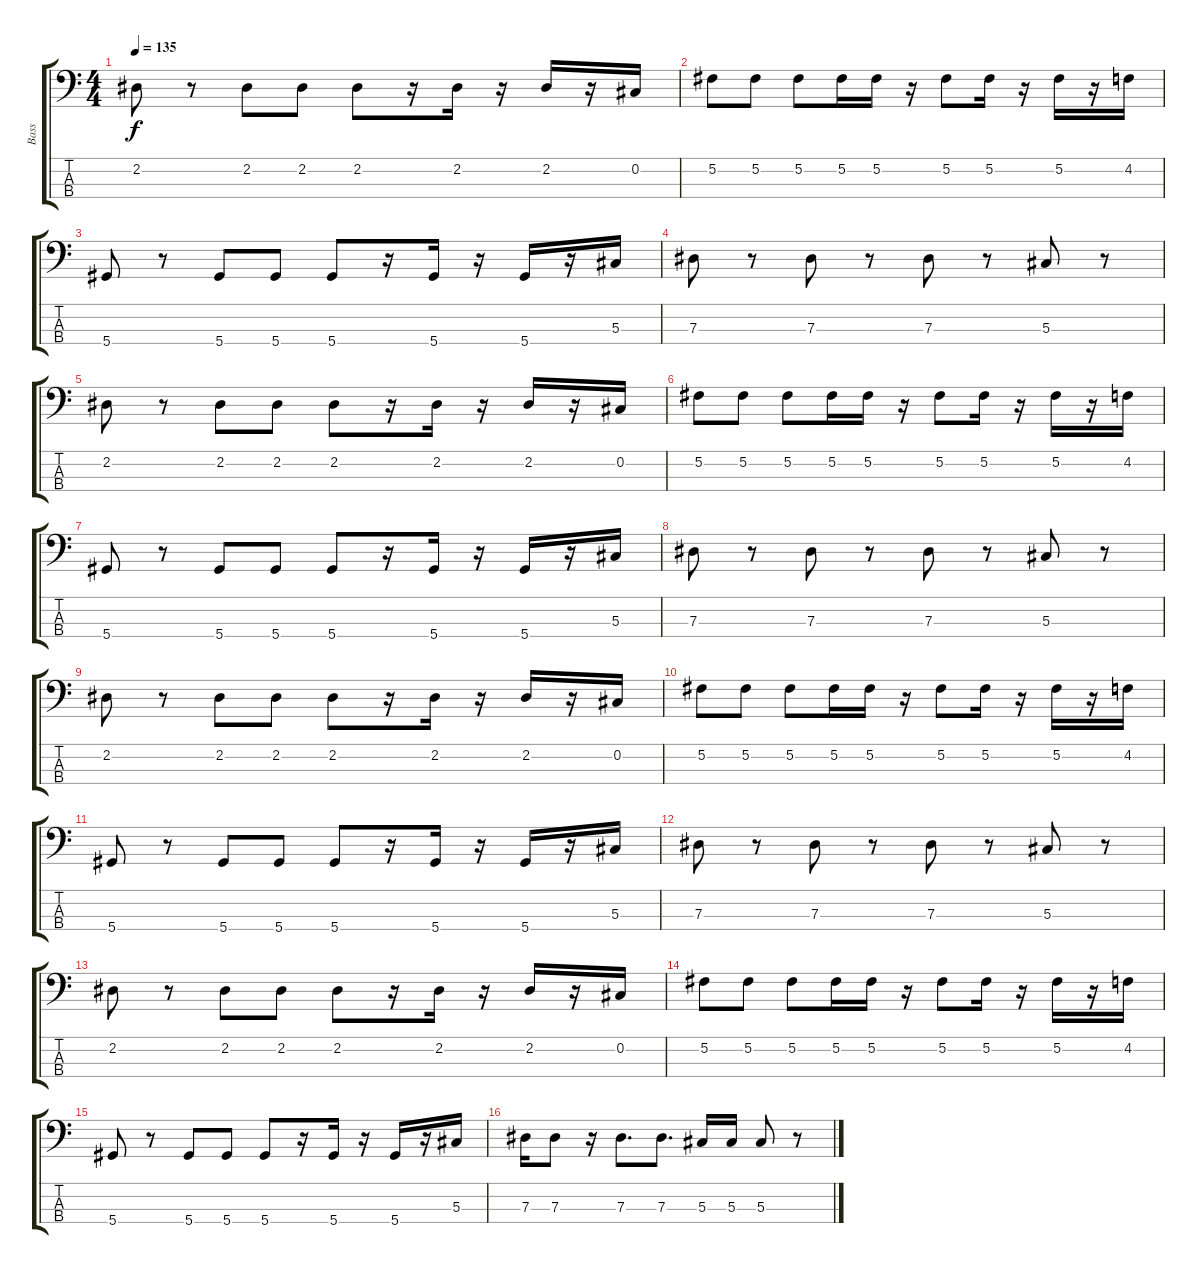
\track ("Bass" "Bass") {instrument electricbassfinger}
\staff {score tabs}
\tuning (Gb2 Db2 Ab1 Eb1) {hide}
\ts (4 4)
\tempo 135
\clef f4
\ks c
2.2.8{dy f} r.8 2.2.8 2.2.8 2.2.8 r.16 2.2.16 r.16 2.2.16 r.16 0.2.16 |
5.2.8 5.2.8 5.2.8 5.2.16 5.2.16 r.16 5.2.8 5.2.16 r.16 5.2.16 r.16 4.2.16 |
5.4.8 r.8 5.4.8 5.4.8 5.4.8 r.16 5.4.16 r.16 5.4.16 r.16 5.3.16 |
7.3.8 r.8 7.3.8 r.8 7.3.8 r.8 5.3.8 r.8 |
2.2.8 r.8 2.2.8 2.2.8 2.2.8 r.16 2.2.16 r.16 2.2.16 r.16 0.2.16 |
5.2.8 5.2.8 5.2.8 5.2.16 5.2.16 r.16 5.2.8 5.2.16 r.16 5.2.16 r.16 4.2.16 |
5.4.8 r.8 5.4.8 5.4.8 5.4.8 r.16 5.4.16 r.16 5.4.16 r.16 5.3.16 |
7.3.8 r.8 7.3.8 r.8 7.3.8 r.8 5.3.8 r.8 |
2.2.8 r.8 2.2.8 2.2.8 2.2.8 r.16 2.2.16 r.16 2.2.16 r.16 0.2.16 |
5.2.8 5.2.8 5.2.8 5.2.16 5.2.16 r.16 5.2.8 5.2.16 r.16 5.2.16 r.16 4.2.16 |
5.4.8 r.8 5.4.8 5.4.8 5.4.8 r.16 5.4.16 r.16 5.4.16 r.16 5.3.16 |
7.3.8 r.8 7.3.8 r.8 7.3.8 r.8 5.3.8 r.8 |
2.2.8 r.8 2.2.8 2.2.8 2.2.8 r.16 2.2.16 r.16 2.2.16 r.16 0.2.16 |
5.2.8 5.2.8 5.2.8 5.2.16 5.2.16 r.16 5.2.8 5.2.16 r.16 5.2.16 r.16 4.2.16 |
5.4.8 r.8 5.4.8 5.4.8 5.4.8 r.16 5.4.16 r.16 5.4.16 r.16 5.3.16 |
7.3.16 7.3.8 r.16 7.3.8{d} 7.3.8{d} 5.3.16 5.3.16 5.3.8 r.8
